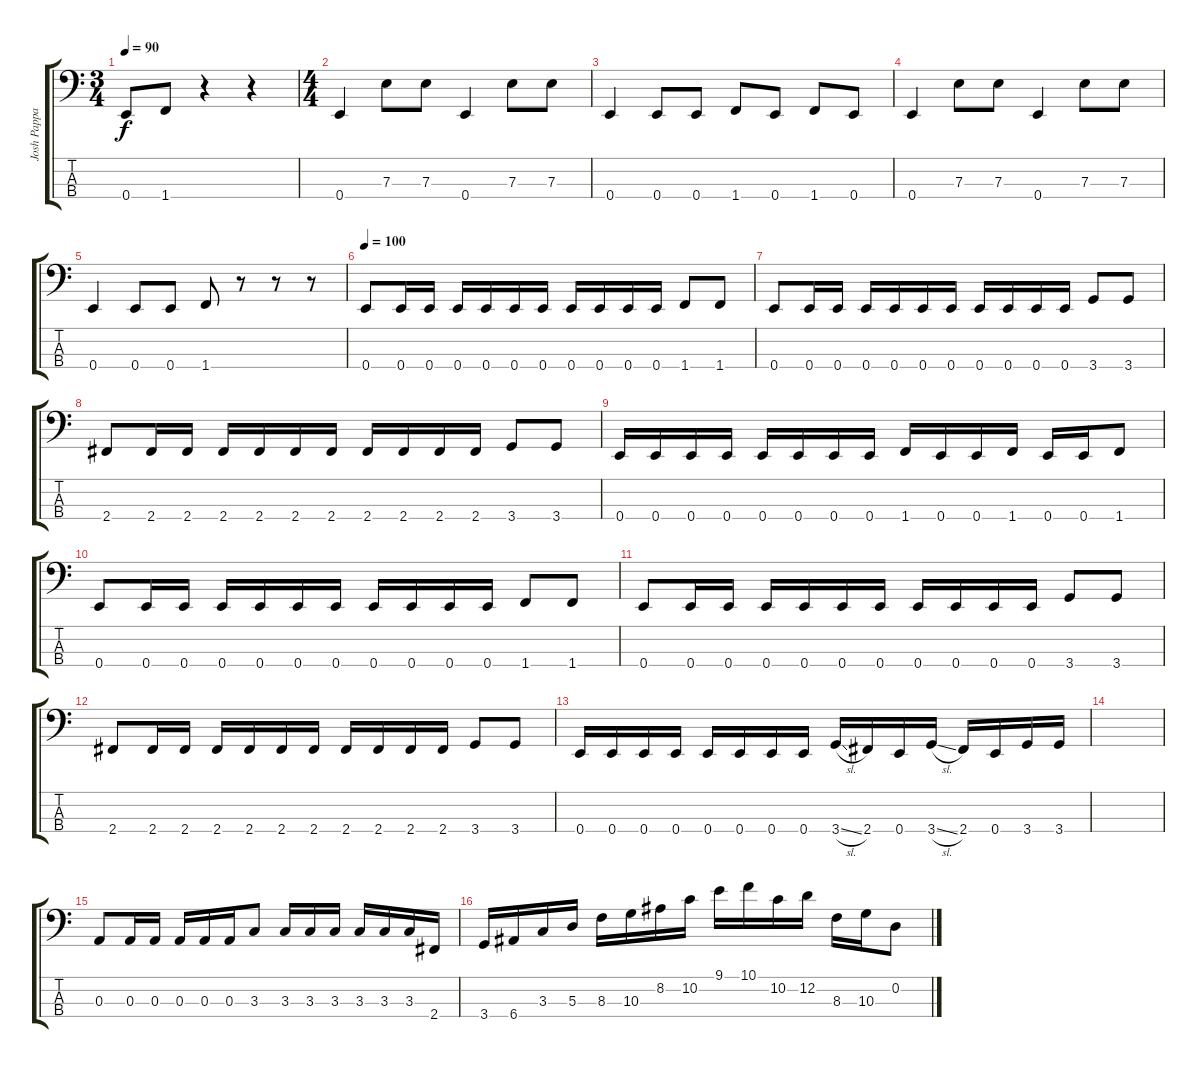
\track ("Josh Pappa" "Josh Pappa") {instrument electricbasspick}
\staff {score tabs}
\tuning (G2 D2 A1 E1) {hide}
\ts (3 4)
\tempo 90
\clef f4
\ks c
0.4.8{dy f} 1.4.8 r.4 r.4 |
\ts (4 4)
0.4.4 7.3.8 7.3.8 0.4.4 7.3.8 7.3.8 |
0.4.4 0.4.8 0.4.8 1.4.8 0.4.8 1.4.8 0.4.8 |
0.4.4 7.3.8 7.3.8 0.4.4 7.3.8 7.3.8 |
0.4.4 0.4.8 0.4.8 1.4.8 r.8 r.8 r.8 |
\tempo 100
0.4.8 0.4.16 0.4.16 0.4.16 0.4.16 0.4.16 0.4.16 0.4.16 0.4.16 0.4.16 0.4.16 1.4.8 1.4.8 |
0.4.8 0.4.16 0.4.16 0.4.16 0.4.16 0.4.16 0.4.16 0.4.16 0.4.16 0.4.16 0.4.16 3.4.8 3.4.8 |
2.4.8 2.4.16 2.4.16 2.4.16 2.4.16 2.4.16 2.4.16 2.4.16 2.4.16 2.4.16 2.4.16 3.4.8 3.4.8 |
0.4.16 0.4.16 0.4.16 0.4.16 0.4.16 0.4.16 0.4.16 0.4.16 1.4.16 0.4.16 0.4.16 1.4.16 0.4.16 0.4.16 1.4.8 |
0.4.8 0.4.16 0.4.16 0.4.16 0.4.16 0.4.16 0.4.16 0.4.16 0.4.16 0.4.16 0.4.16 1.4.8 1.4.8 |
0.4.8 0.4.16 0.4.16 0.4.16 0.4.16 0.4.16 0.4.16 0.4.16 0.4.16 0.4.16 0.4.16 3.4.8 3.4.8 |
2.4.8 2.4.16 2.4.16 2.4.16 2.4.16 2.4.16 2.4.16 2.4.16 2.4.16 2.4.16 2.4.16 3.4.8 3.4.8 |
0.4.16 0.4.16 0.4.16 0.4.16 0.4.16 0.4.16 0.4.16 0.4.16 3.4{sl}.16 2.4.16 0.4.16 3.4{sl}.16 2.4.16 0.4.16 3.4.16 3.4.16 |
|
0.3.8 0.3.16 0.3.16 0.3.16 0.3.16 0.3.16 3.3.8 3.3.16 3.3.16 3.3.16 3.3.16 3.3.16 3.3.16 2.4.16 |
3.4.16 6.4.16 3.3.16 5.3.16 8.3.16 10.3.16 8.2.16 10.2.16 9.1.16 10.1.16 10.2.16 12.2.16 8.3.16 10.3.16 0.2.8
